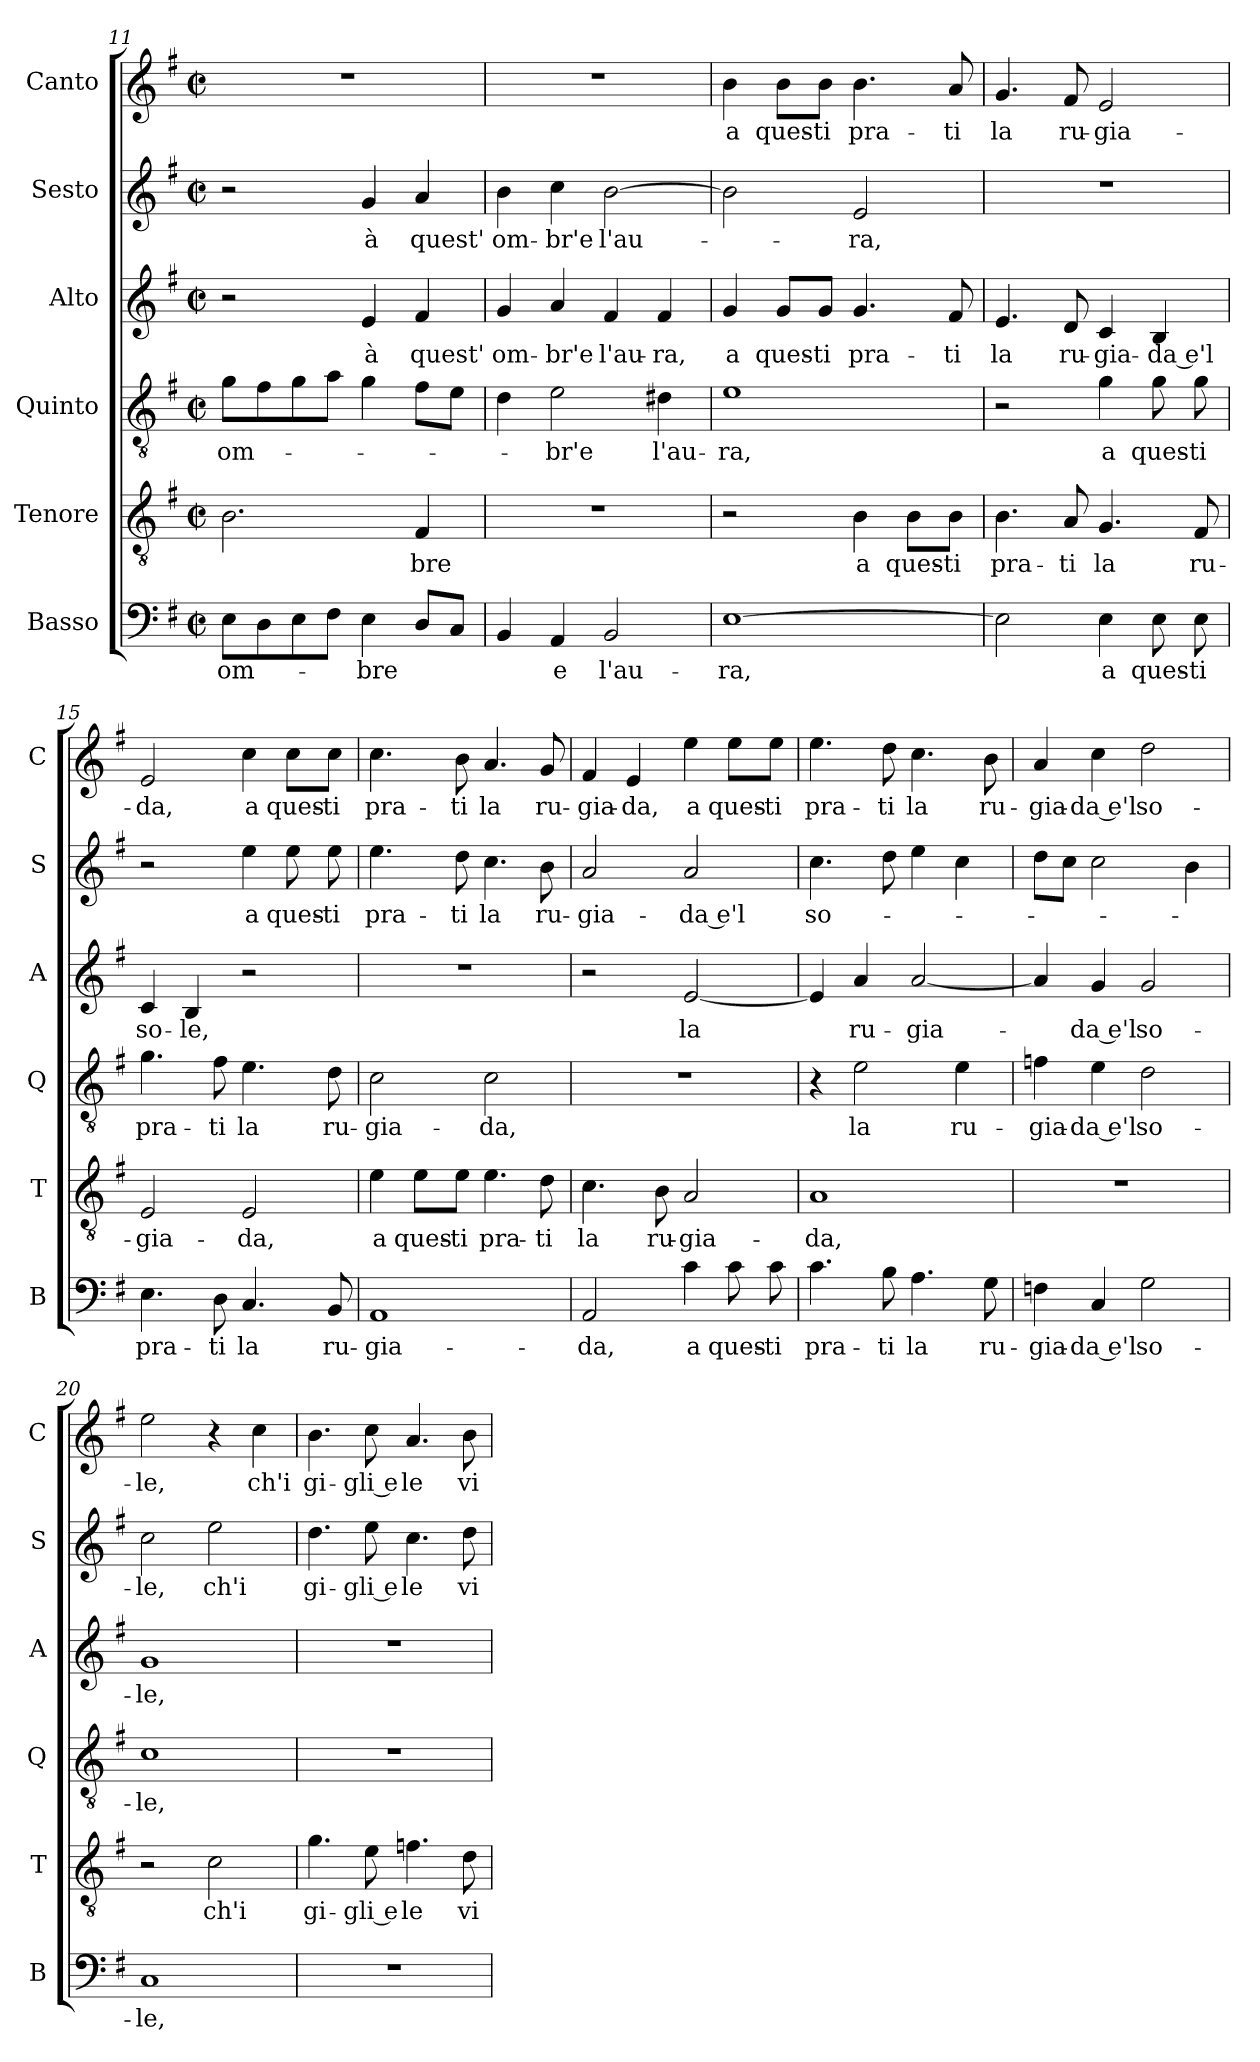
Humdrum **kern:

**kern	**text	**kern	**text	**kern	**text	**kern	**text	**kern	**text	**kern	**text
*part6	*part6	*part5	*part5	*part4	*part4	*part3	*part3	*part2	*part2	*part1	*part1
*staff6	*staff6	*staff5	*staff5	*staff4	*staff4	*staff3	*staff3	*staff2	*staff2	*staff1	*staff1
*I"Basso	*	*I"Tenore	*	*I"Quinto	*	*I"Alto	*	*I"Sesto	*	*I"Canto	*
*I'B	*	*I'T	*	*I'Q	*	*I'A	*	*I'S	*	*I'C	*
*clefF4	*	*clefGv2	*	*clefGv2	*	*clefG2	*	*clefG2	*	*clefG2	*
*k[f#]	*	*k[f#]	*	*k[f#]	*	*k[f#]	*	*k[f#]	*	*k[f#]	*
*G:	*	*G:	*	*G:	*	*G:	*	*G:	*	*G:	*
*M2/2	*	*M2/2	*	*M2/2	*	*M2/2	*	*M2/2	*	*M2/2	*
*met(c|)	*	*met(c|)	*	*met(c|)	*	*met(c|)	*	*met(c|)	*	*met(c|)	*
=11	=11	=11	=11	=11	=11	=11	=11	=11	=11	=11	=11
!	!LO:LY:b	!	!	!	!LO:LY:b	!	!	!	!	!	!
8E\L	om-	2.B\	.	8g\L	om-	2r	.	2r	.	1r	.
8D\	.	.	.	8f#\	.	.	.	.	.	.	.
8E\	.	.	.	8g\	.	.	.	.	.	.	.
8F#\J	.	.	.	8a\J	.	.	.	.	.	.	.
!	!LO:LY:b	!	!	!	!	!	!LO:LY:b	!	!LO:LY:b	!	!
4E\	-bre	.	.	4g\	.	4e/	à	4g/	à	.	.
!	!	!	!LO:LY:b	!	!	!	!LO:LY:b	!	!LO:LY:b	!	!
8D/L	.	4F#/	-bre	8f#\L	.	4f#/	quest'	4a/	quest'	.	.
8C/J	.	.	.	8e\J	.	.	.	.	.	.	.
=12	=12	=12	=12	=12	=12	=12	=12	=12	=12	=12	=12
!	!	!	!	!	!	!	!LO:LY:b	!	!LO:LY:b	!	!
4BB/	.	1r	.	4d\	.	4g/	om-	4b\	om-	1r	.
!	!LO:LY:b	!	!	!	!LO:LY:b	!	!LO:LY:b	!	!LO:LY:b	!	!
4AA/	e	.	.	2e\	-br'e	4a/	-br'e	4cc\	-br'e	.	.
!	!LO:LY:b	!	!	!	!	!	!LO:LY:b	!	!LO:LY:b	!	!
2BB/	l'au-	.	.	.	.	4f#/	l'au-	[2b\	l'au-	.	.
!	!	!	!	!	!LO:LY:b	!	!LO:LY:b	!	!	!	!
.	.	.	.	4d#X\	l'au-	4f#/	-ra,	.	.	.	.
!!LO:LB:g=z
=13	=13	=13	=13	=13	=13	=13	=13	=13	=13	=13	=13
!	!LO:LY:b	!	!	!	!LO:LY:b	!	!LO:LY:b	!	!	!	!LO:LY:b
[1E	-ra,	2r	.	1e	-ra,	4g/	a	2b\]	.	4b\	a
!	!	!	!	!	!	!	!LO:LY:b	!	!	!	!LO:LY:b
.	.	.	.	.	.	8g/L	ques-	.	.	8b\L	ques-
!	!	!	!	!	!	!	!LO:LY:b	!	!	!	!LO:LY:b
.	.	.	.	.	.	8g/J	-ti	.	.	8b\J	-ti
!	!	!	!LO:LY:b	!	!	!	!LO:LY:b	!	!LO:LY:b	!	!LO:LY:b
.	.	4B\	a	.	.	4.g/	pra-	2e/	-ra,	4.b\	pra-
!	!	!	!LO:LY:b	!	!	!	!	!	!	!	!
.	.	8B\L	ques-	.	.	.	.	.	.	.	.
!	!	!	!LO:LY:b	!	!	!	!LO:LY:b	!	!	!	!LO:LY:b
.	.	8B\J	-ti	.	.	8f#/	-ti	.	.	8a/	-ti
=14	=14	=14	=14	=14	=14	=14	=14	=14	=14	=14	=14
!	!	!	!LO:LY:b	!	!	!	!LO:LY:b	!	!	!	!LO:LY:b
2E\]	.	4.B\	pra-	2r	.	4.e/	la	1r	.	4.g/	la
!	!	!	!LO:LY:b	!	!	!	!LO:LY:b	!	!	!	!LO:LY:b
.	.	8A/	-ti	.	.	8d/	ru-	.	.	8f#/	ru-
!	!LO:LY:b	!	!LO:LY:b	!	!LO:LY:b	!	!LO:LY:b	!	!	!	!LO:LY:b
4E\	a	4.G/	la	4g\	a	4c/	-gia-	.	.	2e/	-gia-
!	!LO:LY:b	!	!	!	!LO:LY:b	!	!LO:LY:b	!	!	!	!
8E\	ques-	.	.	8g\	ques-	4B/	-da e'l	.	.	.	.
!	!LO:LY:b	!	!LO:LY:b	!	!LO:LY:b	!	!	!	!	!	!
8E\	-ti	8F#/	ru-	8g\	-ti	.	.	.	.	.	.
=15	=15	=15	=15	=15	=15	=15	=15	=15	=15	=15	=15
!	!LO:LY:b	!	!LO:LY:b	!	!LO:LY:b	!	!LO:LY:b	!	!	!	!LO:LY:b
4.E\	pra-	2E/	-gia-	4.g\	pra-	4c/	so-	2r	.	2e/	-da,
!	!	!	!	!	!	!	!LO:LY:b	!	!	!	!
.	.	.	.	.	.	4B/	-le,	.	.	.	.
!	!LO:LY:b	!	!	!	!LO:LY:b	!	!	!	!	!	!
8D\	-ti	.	.	8f#\	-ti	.	.	.	.	.	.
!	!LO:LY:b	!	!LO:LY:b	!	!LO:LY:b	!	!	!	!LO:LY:b	!	!LO:LY:b
4.C/	la	2E/	-da,	4.e\	la	2r	.	4ee\	a	4cc\	a
!	!	!	!	!	!	!	!	!	!LO:LY:b	!	!LO:LY:b
.	.	.	.	.	.	.	.	8ee\	ques-	8cc\L	ques-
!	!LO:LY:b	!	!	!	!LO:LY:b	!	!	!	!LO:LY:b	!	!LO:LY:b
8BB/	ru-	.	.	8d\	ru-	.	.	8ee\	-ti	8cc\J	-ti
=16	=16	=16	=16	=16	=16	=16	=16	=16	=16	=16	=16
!	!LO:LY:b	!	!LO:LY:b	!	!LO:LY:b	!	!	!	!LO:LY:b	!	!LO:LY:b
1AA	-gia-	4e\	a	2c\	-gia-	1r	.	4.ee\	pra-	4.cc\	pra-
!	!	!	!LO:LY:b	!	!	!	!	!	!	!	!
.	.	8e\L	ques-	.	.	.	.	.	.	.	.
!	!	!	!LO:LY:b	!	!	!	!	!	!LO:LY:b	!	!LO:LY:b
.	.	8e\J	-ti	.	.	.	.	8dd\	-ti	8b\	-ti
!	!	!	!LO:LY:b	!	!LO:LY:b	!	!	!	!LO:LY:b	!	!LO:LY:b
.	.	4.e\	pra-	2c\	-da,	.	.	4.cc\	la	4.a/	la
!	!	!	!LO:LY:b	!	!	!	!	!	!LO:LY:b	!	!LO:LY:b
.	.	8d\	-ti	.	.	.	.	8b\	ru-	8g/	ru-
=17	=17	=17	=17	=17	=17	=17	=17	=17	=17	=17	=17
!	!LO:LY:b	!	!LO:LY:b	!	!	!	!	!	!LO:LY:b	!	!LO:LY:b
2AA/	-da,	4.c\	la	1r	.	2r	.	2a/	-gia-	4f#/	-gia-
!	!	!	!	!	!	!	!	!	!	!	!LO:LY:b
.	.	.	.	.	.	.	.	.	.	4e/	-da,
!	!	!	!LO:LY:b	!	!	!	!	!	!	!	!
.	.	8B\	ru-	.	.	.	.	.	.	.	.
!	!LO:LY:b	!	!LO:LY:b	!	!	!	!LO:LY:b	!	!LO:LY:b	!	!LO:LY:b
4c\	a	2A/	-gia-	.	.	[2e/	la	2a/	-da e'l	4ee\	a
!	!LO:LY:b	!	!	!	!	!	!	!	!	!	!LO:LY:b
8c\	ques-	.	.	.	.	.	.	.	.	8ee\L	ques-
!	!LO:LY:b	!	!	!	!	!	!	!	!	!	!LO:LY:b
8c\	-ti	.	.	.	.	.	.	.	.	8ee\J	-ti
=18	=18	=18	=18	=18	=18	=18	=18	=18	=18	=18	=18
!	!LO:LY:b	!	!LO:LY:b	!	!	!	!	!	!LO:LY:b	!	!LO:LY:b
4.c\	pra-	1A	-da,	4r	.	4e/]	.	4.cc\	so-	4.ee\	pra-
!	!	!	!	!	!LO:LY:b	!	!LO:LY:b	!	!	!	!
.	.	.	.	2e\	la	4a/	ru-	.	.	.	.
!	!LO:LY:b	!	!	!	!	!	!	!	!	!	!LO:LY:b
8B\	-ti	.	.	.	.	.	.	8dd\	.	8dd\	-ti
!	!LO:LY:b	!	!	!	!	!	!LO:LY:b	!	!	!	!LO:LY:b
4.A\	la	.	.	.	.	[2a/	-gia-	4ee\	.	4.cc\	la
!	!	!	!	!	!LO:LY:b	!	!	!	!	!	!
.	.	.	.	4e\	ru-	.	.	4cc\	.	.	.
!	!LO:LY:b	!	!	!	!	!	!	!	!	!	!LO:LY:b
8G\	ru-	.	.	.	.	.	.	.	.	8b\	ru-
!!LO:PB:g=z
=19	=19	=19	=19	=19	=19	=19	=19	=19	=19	=19	=19
!	!LO:LY:b	!	!	!	!LO:LY:b	!	!	!	!	!	!LO:LY:b
4Fn\	-gia-	1r	.	4fn\	-gia-	4a/]	.	8dd\L	.	4a/	-gia-
.	.	.	.	.	.	.	.	8cc\J	.	.	.
!	!LO:LY:b	!	!	!	!LO:LY:b	!	!LO:LY:b	!	!	!	!LO:LY:b
4C/	-da e'l	.	.	4e\	-da e'l	4g/	-da e'l	2cc\	.	4cc\	-da e'l
!	!LO:LY:b	!	!	!	!LO:LY:b	!	!LO:LY:b	!	!	!	!LO:LY:b
2G\	so-	.	.	2d\	so-	2g/	so-	.	.	2dd\	so-
.	.	.	.	.	.	.	.	4b\	.	.	.
=20	=20	=20	=20	=20	=20	=20	=20	=20	=20	=20	=20
!	!LO:LY:b	!	!	!	!LO:LY:b	!	!LO:LY:b	!	!LO:LY:b	!	!LO:LY:b
1C	-le,	2r	.	1c	-le,	1g	-le,	2cc\	-le,	2ee\	-le,
!	!	!	!LO:LY:b	!	!	!	!	!	!LO:LY:b	!	!
.	.	2c\	ch'i	.	.	.	.	2ee\	ch'i	4r	.
!	!	!	!	!	!	!	!	!	!	!	!LO:LY:b
.	.	.	.	.	.	.	.	.	.	4cc\	ch'i
=21	=21	=21	=21	=21	=21	=21	=21	=21	=21	=21	=21
!	!	!	!LO:LY:b	!	!	!	!	!	!LO:LY:b	!	!LO:LY:b
1r	.	4.g\	gi-	1r	.	1r	.	4.dd\	gi-	4.b\	gi-
!	!	!	!LO:LY:b	!	!	!	!	!	!LO:LY:b	!	!LO:LY:b
.	.	8e\	-gli e	.	.	.	.	8ee\	-gli e	8cc\	-gli e
!	!	!	!LO:LY:b	!	!	!	!	!	!LO:LY:b	!	!LO:LY:b
.	.	4.fn\	le	.	.	.	.	4.cc\	le	4.a/	le
!	!	!	!LO:LY:b	!	!	!	!	!	!LO:LY:b	!	!LO:LY:b
.	.	8d\	vi-	.	.	.	.	8dd\	vi-	8b\	vi-
=	=	=	=	=	=	=	=	=	=	=	=
*-	*-	*-	*-	*-	*-	*-	*-	*-	*-	*-	*-
